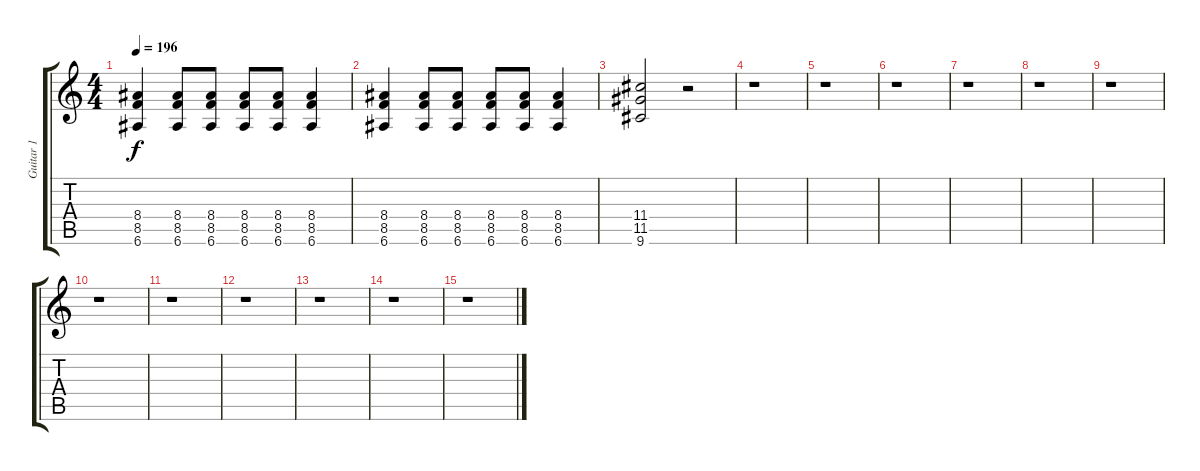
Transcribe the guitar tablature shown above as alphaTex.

\track ("Guitar 1" "Guitar 1") {instrument distortionguitar}
\staff {score tabs}
\tuning (E4 B3 G3 D3 A2 E2) {hide}
\ts (4 4)
\tempo 196
\clef g2
\ks c
(8.4 8.5 6.6).4{dy f} (8.4 8.5 6.6).8 (8.4 8.5 6.6).8 (8.4 8.5 6.6).8 (8.4 8.5 6.6).8 (8.4 8.5 6.6).4 |
(8.4 8.5 6.6).4 (8.4 8.5 6.6).8 (8.4 8.5 6.6).8 (8.4 8.5 6.6).8 (8.4 8.5 6.6).8 (8.4 8.5 6.6).4 |
(11.4 11.5 9.6).2 r.2 |
r.1 |
r.1 |
r.1 |
r.1 |
r.1 |
r.1 |
r.1 |
r.1 |
r.1 |
r.1 |
r.1 |
r.1
